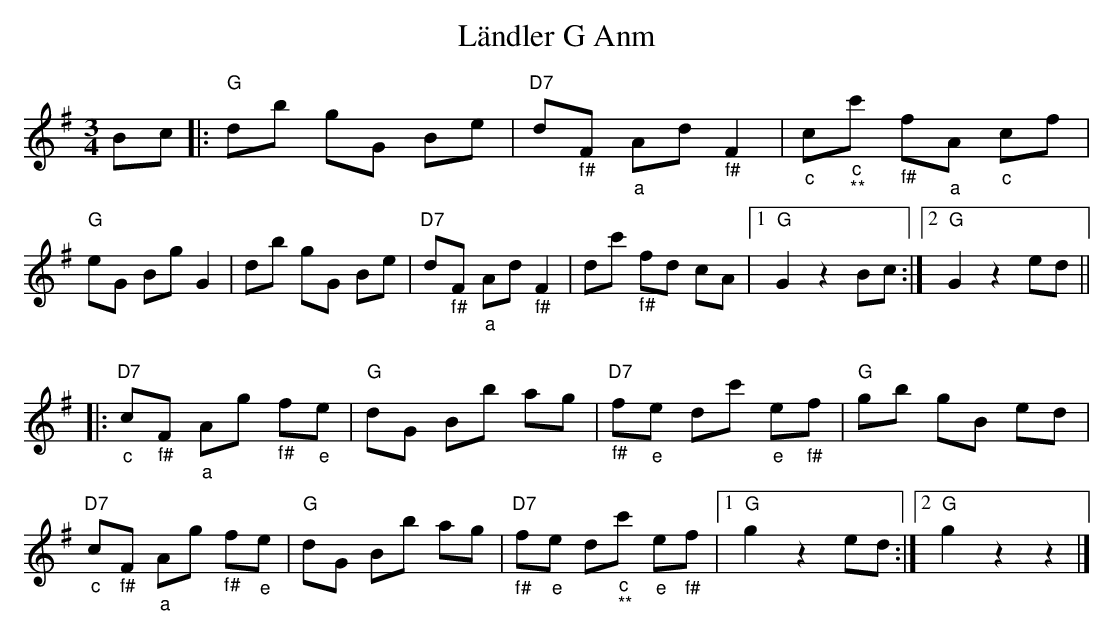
X:1
T: Ländler G Anm
M:3/4
L:1/8
K:G %%MIDI gchordon
Bc |: "G"db gG Be | "D7"d"_f#"F "_a"Ad "_f#"F2 | "_c"c"_c""_ **"c' "_f#"f"_a"A "_c"cf | "G"eG Bg G2 |\
         db gG Be | "D7"d"_f#"F "_a"Ad "_f#"F2 | dc' "_f#"fd cA |1 "G"G2z2Bc :|2 "G"G2z2ed ||
|:"" "D7""_c"c"_f#"F "_a"Ag "_f#"f"_e"e | "G"dG Bb ag | "D7""_f#"f"_e"e dc' "_e"e"_f#"f | "G"gb gB ed |\
 "D7""_c"c"_f#"F "_a"Ag "_f#"f"_e"e | "G"dG Bb ag | "D7""_f#"f"_e"e d"_c""_ **"c' "_e"e"_f#"f |1 "G"g2z2ed :|2 "G"g2z2z2 |]
